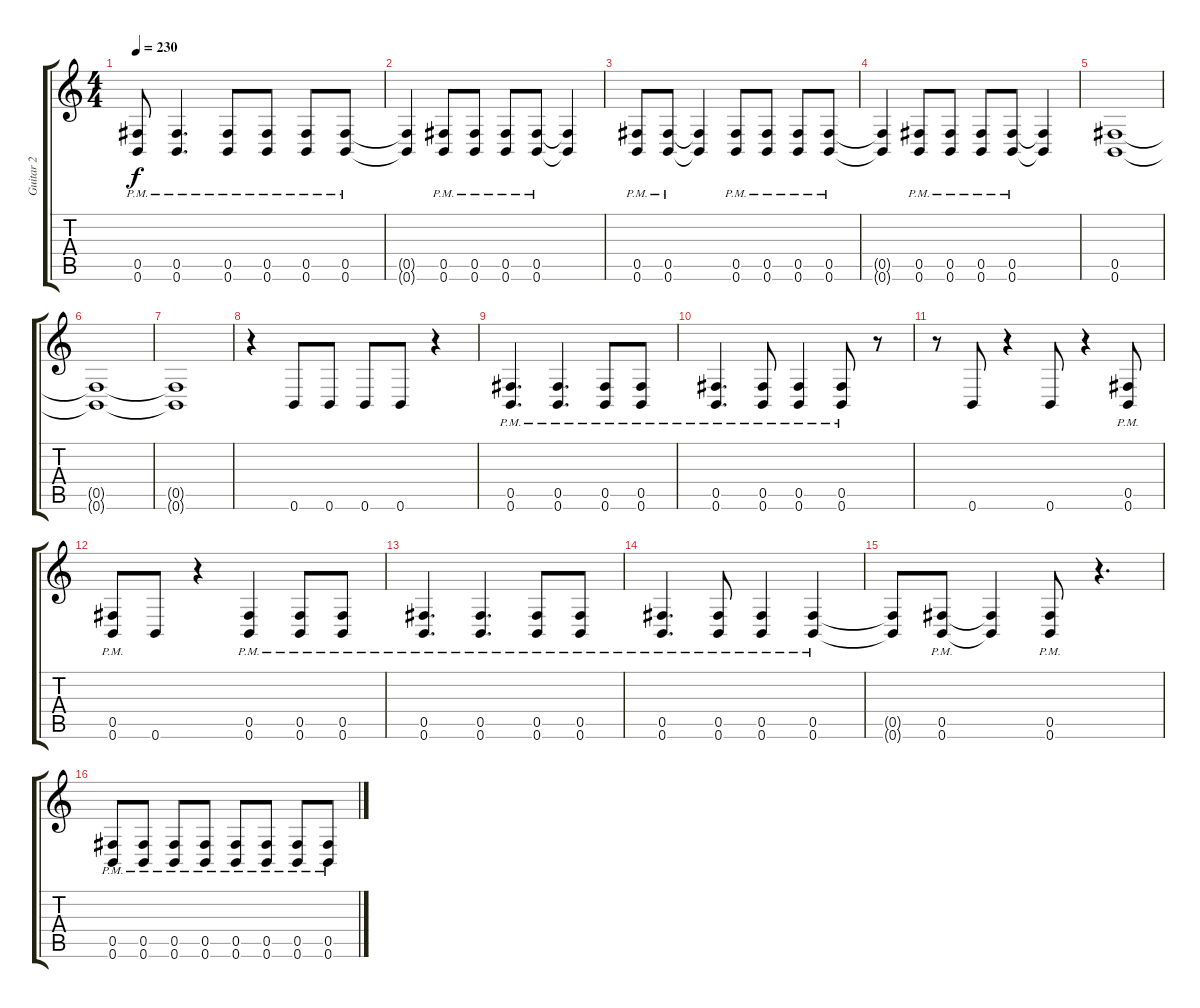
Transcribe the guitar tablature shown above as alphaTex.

\track ("Guitar 2" "Guitar 2") {instrument distortionguitar}
\staff {score tabs}
\tuning (Db4 Ab3 E3 B2 Gb2 B1) {hide}
\ts (4 4)
\tempo 230
\clef g2
\ks c
(0.5{pm} 0.6{pm}).8{dy f} (0.5{pm} 0.6{pm}).4{d} (0.5{pm} 0.6{pm}).8 (0.5{pm} 0.6{pm}).8 (0.5{pm} 0.6{pm}).8 (0.5{pm} 0.6{pm}).8 |
(0.5{t} 0.6{t}).4 (0.5{pm} 0.6{pm}).8 (0.5{pm} 0.6{pm}).8 (0.5{pm} 0.6{pm}).8 (0.5{pm} 0.6{pm}).8 (0.5{t} 0.6{t}).4 |
(0.5{pm} 0.6{pm}).8 (0.5{pm} 0.6{pm}).8 (0.5{t} 0.6{t}).4 (0.5{pm} 0.6{pm}).8 (0.5{pm} 0.6{pm}).8 (0.5{pm} 0.6{pm}).8 (0.5{pm} 0.6{pm}).8 |
(0.5{t} 0.6{t}).4 (0.5{pm} 0.6{pm}).8 (0.5{pm} 0.6{pm}).8 (0.5{pm} 0.6{pm}).8 (0.5{pm} 0.6{pm}).8 (0.5{t} 0.6{t}).4 |
(0.5 0.6).1 |
(0.5{t} 0.6{t}).1 |
(0.5{t} 0.6{t}).1 |
r.4 0.6.8 0.6.8 0.6.8 0.6.8 r.4 |
(0.5{pm} 0.6{pm}).4{d} (0.5{pm} 0.6{pm}).4{d} (0.5{pm} 0.6{pm}).8 (0.5{pm} 0.6{pm}).8 |
(0.5{pm} 0.6{pm}).4{d} (0.5{pm} 0.6{pm}).8 (0.5{pm} 0.6{pm}).4 (0.5{pm} 0.6{pm}).8 r.8 |
r.8 0.6.8 r.4 0.6.8 r.4 (0.5{pm} 0.6{pm}).8 |
(0.5{pm} 0.6{pm}).8 0.6.8 r.4 (0.5{pm} 0.6{pm}).4 (0.5{pm} 0.6{pm}).8 (0.5{pm} 0.6{pm}).8 |
(0.5{pm} 0.6{pm}).4{d} (0.5{pm} 0.6{pm}).4{d} (0.5{pm} 0.6{pm}).8 (0.5{pm} 0.6{pm}).8 |
(0.5{pm} 0.6{pm}).4{d} (0.5{pm} 0.6{pm}).8 (0.5{pm} 0.6{pm}).4 (0.5{pm} 0.6{pm}).4 |
(0.5{t} 0.6{t}).8 (0.5{pm} 0.6{pm}).8 (0.5{t} 0.6{t}).4 (0.5{pm} 0.6{pm}).8 r.4{d} |
(0.5{pm} 0.6{pm}).8 (0.5{pm} 0.6{pm}).8 (0.5{pm} 0.6{pm}).8 (0.5{pm} 0.6{pm}).8 (0.5{pm} 0.6{pm}).8 (0.5{pm} 0.6{pm}).8 (0.5{pm} 0.6{pm}).8 (0.5{pm} 0.6{pm}).8
